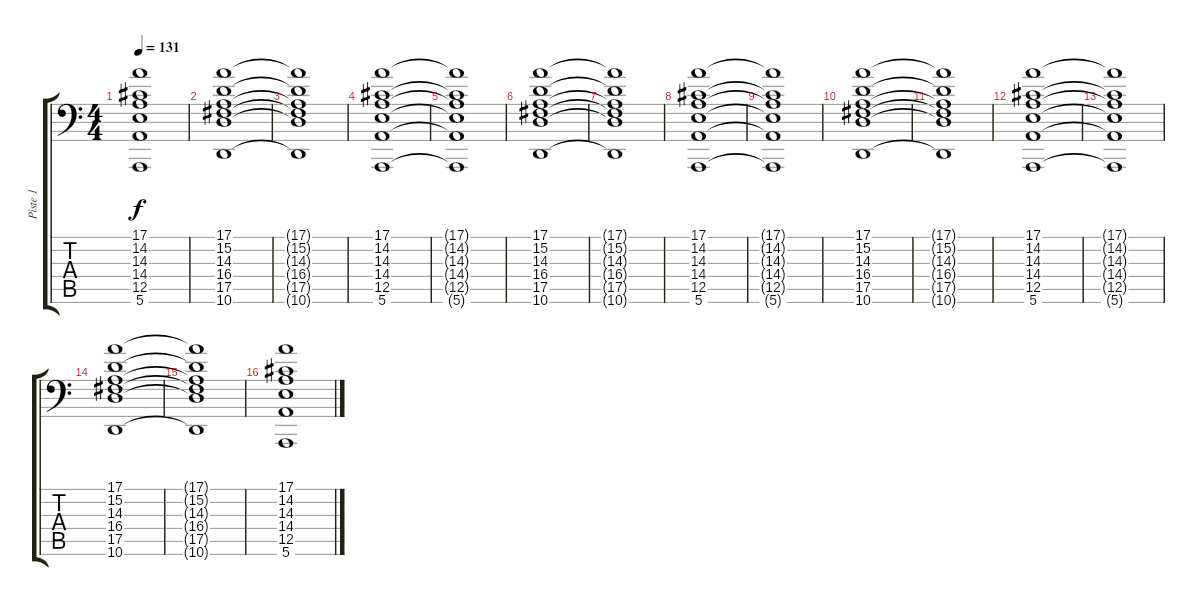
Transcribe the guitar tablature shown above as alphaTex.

\track ("Piste 1" "Piste 1") {instrument stringensemble1}
\staff {score tabs}
\tuning (E3 B2 G2 D2 A1 E1) {hide}
\ts (4 4)
\tempo 131
\clef f4
\ks c
(17.1{t} 14.2{t} 14.3{t} 14.4{t} 12.5{t} 5.6{t}).1{dy f} |
(17.1 15.2 14.3 16.4 17.5 10.6).1 |
(17.1{t} 15.2{t} 14.3{t} 16.4{t} 17.5{t} 10.6{t}).1 |
(17.1 14.2 14.3 14.4 12.5 5.6).1 |
(17.1{t} 14.2{t} 14.3{t} 14.4{t} 12.5{t} 5.6{t}).1 |
(17.1 15.2 14.3 16.4 17.5 10.6).1 |
(17.1{t} 15.2{t} 14.3{t} 16.4{t} 17.5{t} 10.6{t}).1 |
(17.1 14.2 14.3 14.4 12.5 5.6).1 |
(17.1{t} 14.2{t} 14.3{t} 14.4{t} 12.5{t} 5.6{t}).1 |
(17.1 15.2 14.3 16.4 17.5 10.6).1 |
(17.1{t} 15.2{t} 14.3{t} 16.4{t} 17.5{t} 10.6{t}).1 |
(17.1 14.2 14.3 14.4 12.5 5.6).1 |
(17.1{t} 14.2{t} 14.3{t} 14.4{t} 12.5{t} 5.6{t}).1 |
(17.1 15.2 14.3 16.4 17.5 10.6).1 |
(17.1{t} 15.2{t} 14.3{t} 16.4{t} 17.5{t} 10.6{t}).1 |
(17.1 14.2 14.3 14.4 12.5 5.6).1{volume 0}
